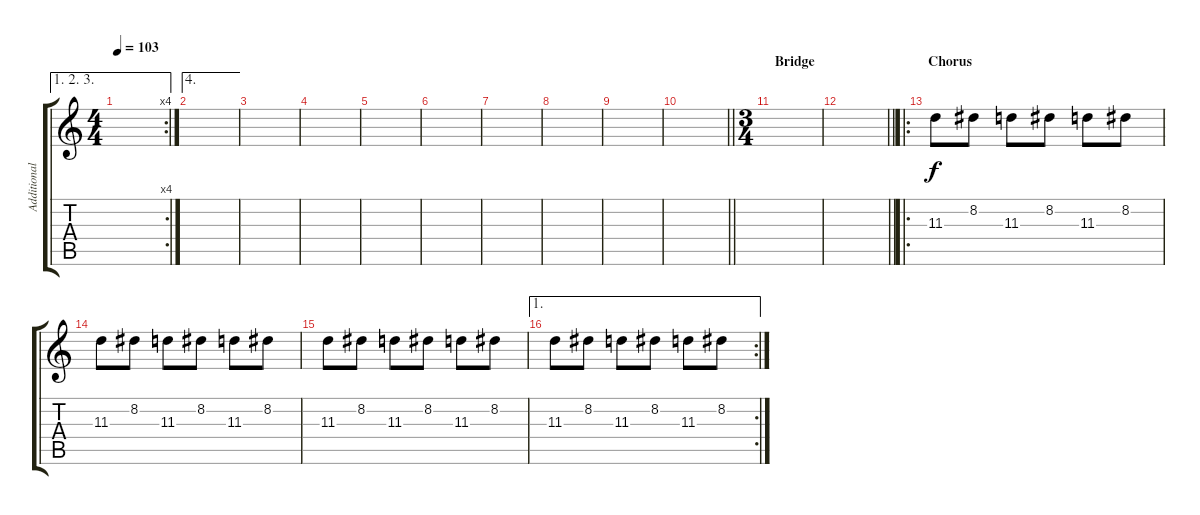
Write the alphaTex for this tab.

\track ("Additional Lead" "Additional") {instrument distortionguitar}
\staff {score tabs}
\tuning (C4 G3 Eb3 Bb2 F2 C2) {hide}
\ae (1 2 3)
\rc 4
\ts (4 4)
\tempo 103
\clef g2
\ks c
|
\ae 4
|
|
|
|
|
|
|
|
\barLineRight lightlight
|
\ts (3 4)
\section ("" "Bridge")
|
\barLineRight lightlight
|
\ro
\section ("" "Chorus")
11.3.8{volume 12} 8.2.8 11.3.8 8.2.8 11.3.8 8.2.8 |
11.3.8 8.2.8 11.3.8 8.2.8 11.3.8 8.2.8 |
11.3.8 8.2.8 11.3.8 8.2.8 11.3.8 8.2.8 |
\ae 1
\rc 2
11.3.8 8.2.8 11.3.8 8.2.8 11.3.8 8.2.8
